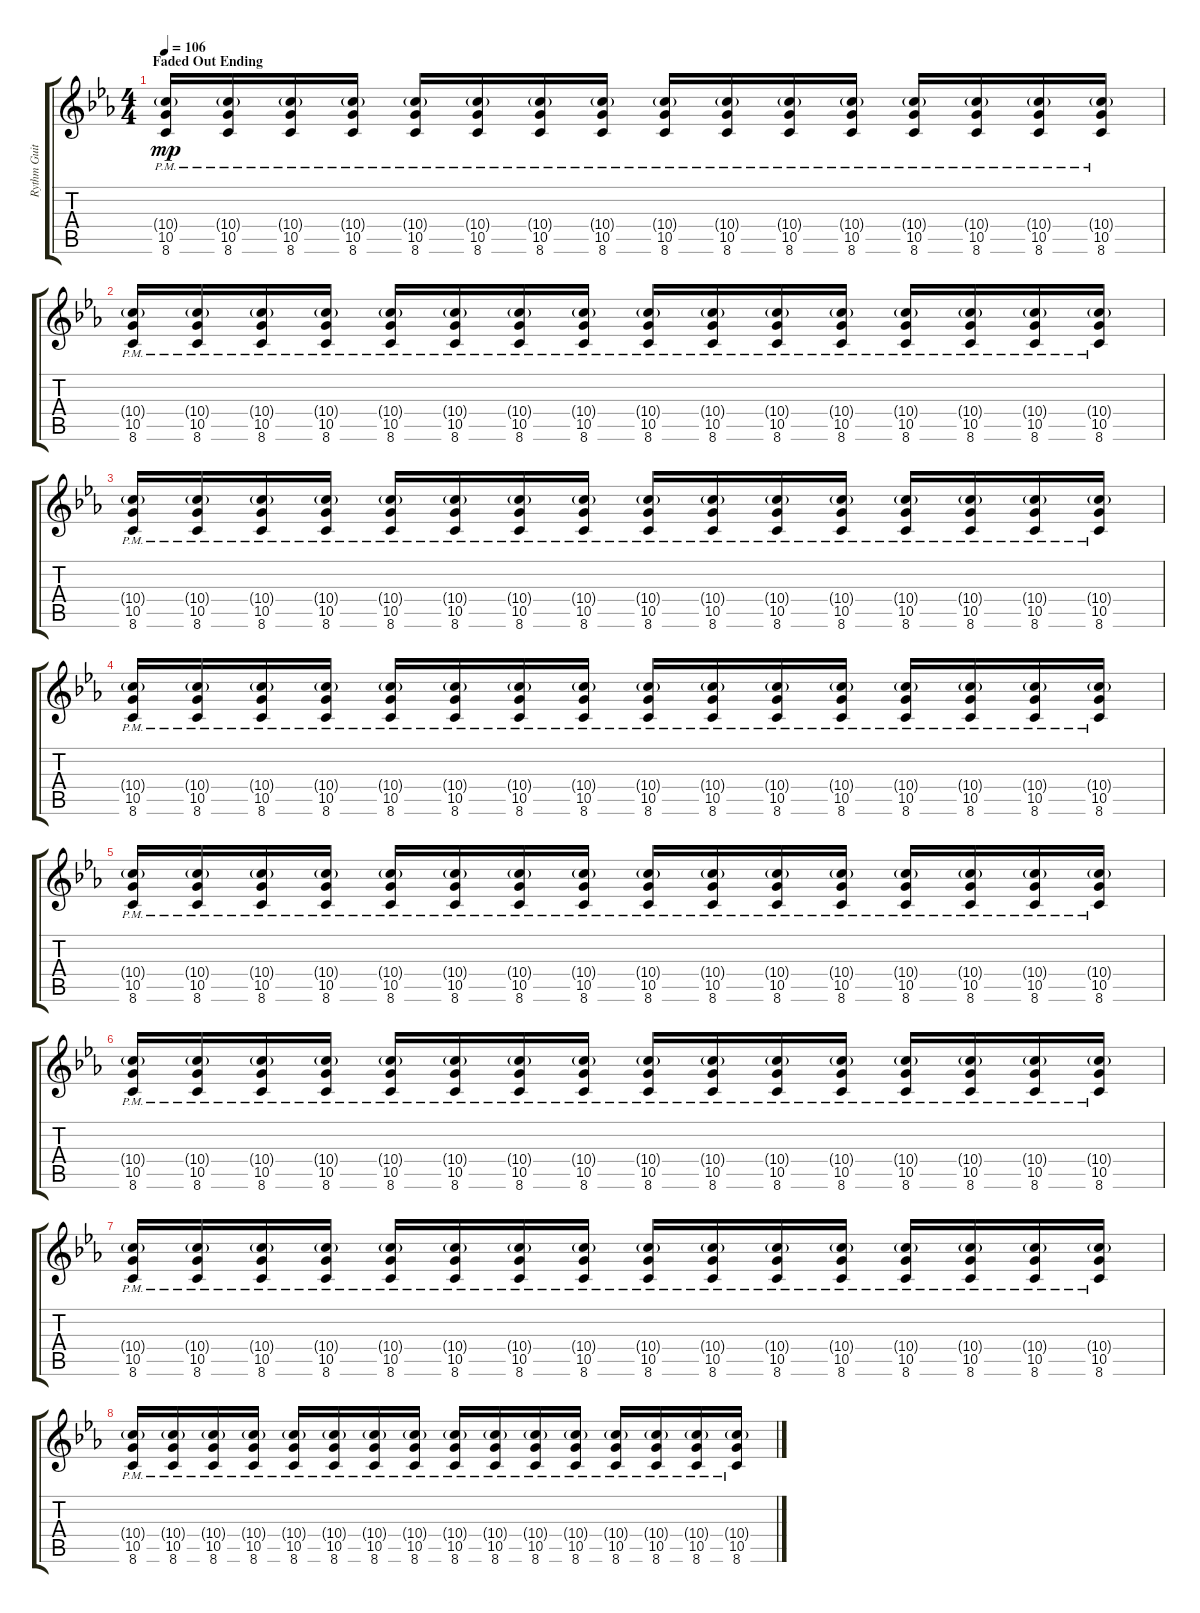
\track ("Rythm Guitar" "Rythm Guit") {instrument electricguitarclean}
\staff {score tabs}
\tuning (E4 B3 G3 D3 A2 E2) {hide}
\ts (4 4)
\section ("" "Faded Out Ending")
\tempo 106
\clef g2
\ks cminor
(10.4{g pm} 10.5{pm} 8.6{pm}).16{dy mp volume 9} (10.4{g pm} 10.5{pm} 8.6{pm}).16 (10.4{g pm} 10.5{pm} 8.6{pm}).16 (10.4{g pm} 10.5{pm} 8.6{pm}).16 (10.4{g pm} 10.5{pm} 8.6{pm}).16 (10.4{g pm} 10.5{pm} 8.6{pm}).16 (10.4{g pm} 10.5{pm} 8.6{pm}).16 (10.4{g pm} 10.5{pm} 8.6{pm}).16 (10.4{g pm} 10.5{pm} 8.6{pm}).16 (10.4{g pm} 10.5{pm} 8.6{pm}).16 (10.4{g pm} 10.5{pm} 8.6{pm}).16 (10.4{g pm} 10.5{pm} 8.6{pm}).16 (10.4{g pm} 10.5{pm} 8.6{pm}).16 (10.4{g pm} 10.5{pm} 8.6{pm}).16 (10.4{g pm} 10.5{pm} 8.6{pm}).16 (10.4{g pm} 10.5{pm} 8.6{pm}).16 |
(10.4{g pm} 10.5{pm} 8.6{pm}).16 (10.4{g pm} 10.5{pm} 8.6{pm}).16 (10.4{g pm} 10.5{pm} 8.6{pm}).16 (10.4{g pm} 10.5{pm} 8.6{pm}).16 (10.4{g pm} 10.5{pm} 8.6{pm}).16 (10.4{g pm} 10.5{pm} 8.6{pm}).16 (10.4{g pm} 10.5{pm} 8.6{pm}).16 (10.4{g pm} 10.5{pm} 8.6{pm}).16 (10.4{g pm} 10.5{pm} 8.6{pm}).16 (10.4{g pm} 10.5{pm} 8.6{pm}).16 (10.4{g pm} 10.5{pm} 8.6{pm}).16 (10.4{g pm} 10.5{pm} 8.6{pm}).16 (10.4{g pm} 10.5{pm} 8.6{pm}).16 (10.4{g pm} 10.5{pm} 8.6{pm}).16 (10.4{g pm} 10.5{pm} 8.6{pm}).16 (10.4{g pm} 10.5{pm} 8.6{pm}).16 |
(10.4{g pm} 10.5{pm} 8.6{pm}).16{volume 6} (10.4{g pm} 10.5{pm} 8.6{pm}).16 (10.4{g pm} 10.5{pm} 8.6{pm}).16 (10.4{g pm} 10.5{pm} 8.6{pm}).16 (10.4{g pm} 10.5{pm} 8.6{pm}).16 (10.4{g pm} 10.5{pm} 8.6{pm}).16 (10.4{g pm} 10.5{pm} 8.6{pm}).16 (10.4{g pm} 10.5{pm} 8.6{pm}).16 (10.4{g pm} 10.5{pm} 8.6{pm}).16 (10.4{g pm} 10.5{pm} 8.6{pm}).16 (10.4{g pm} 10.5{pm} 8.6{pm}).16 (10.4{g pm} 10.5{pm} 8.6{pm}).16 (10.4{g pm} 10.5{pm} 8.6{pm}).16 (10.4{g pm} 10.5{pm} 8.6{pm}).16 (10.4{g pm} 10.5{pm} 8.6{pm}).16 (10.4{g pm} 10.5{pm} 8.6{pm}).16 |
(10.4{g pm} 10.5{pm} 8.6{pm}).16 (10.4{g pm} 10.5{pm} 8.6{pm}).16 (10.4{g pm} 10.5{pm} 8.6{pm}).16 (10.4{g pm} 10.5{pm} 8.6{pm}).16 (10.4{g pm} 10.5{pm} 8.6{pm}).16 (10.4{g pm} 10.5{pm} 8.6{pm}).16 (10.4{g pm} 10.5{pm} 8.6{pm}).16 (10.4{g pm} 10.5{pm} 8.6{pm}).16 (10.4{g pm} 10.5{pm} 8.6{pm}).16 (10.4{g pm} 10.5{pm} 8.6{pm}).16 (10.4{g pm} 10.5{pm} 8.6{pm}).16 (10.4{g pm} 10.5{pm} 8.6{pm}).16 (10.4{g pm} 10.5{pm} 8.6{pm}).16 (10.4{g pm} 10.5{pm} 8.6{pm}).16 (10.4{g pm} 10.5{pm} 8.6{pm}).16 (10.4{g pm} 10.5{pm} 8.6{pm}).16 |
(10.4{g pm} 10.5{pm} 8.6{pm}).16{volume 3} (10.4{g pm} 10.5{pm} 8.6{pm}).16 (10.4{g pm} 10.5{pm} 8.6{pm}).16 (10.4{g pm} 10.5{pm} 8.6{pm}).16 (10.4{g pm} 10.5{pm} 8.6{pm}).16 (10.4{g pm} 10.5{pm} 8.6{pm}).16 (10.4{g pm} 10.5{pm} 8.6{pm}).16 (10.4{g pm} 10.5{pm} 8.6{pm}).16 (10.4{g pm} 10.5{pm} 8.6{pm}).16 (10.4{g pm} 10.5{pm} 8.6{pm}).16 (10.4{g pm} 10.5{pm} 8.6{pm}).16 (10.4{g pm} 10.5{pm} 8.6{pm}).16 (10.4{g pm} 10.5{pm} 8.6{pm}).16 (10.4{g pm} 10.5{pm} 8.6{pm}).16 (10.4{g pm} 10.5{pm} 8.6{pm}).16 (10.4{g pm} 10.5{pm} 8.6{pm}).16 |
(10.4{g pm} 10.5{pm} 8.6{pm}).16 (10.4{g pm} 10.5{pm} 8.6{pm}).16 (10.4{g pm} 10.5{pm} 8.6{pm}).16 (10.4{g pm} 10.5{pm} 8.6{pm}).16 (10.4{g pm} 10.5{pm} 8.6{pm}).16 (10.4{g pm} 10.5{pm} 8.6{pm}).16 (10.4{g pm} 10.5{pm} 8.6{pm}).16 (10.4{g pm} 10.5{pm} 8.6{pm}).16 (10.4{g pm} 10.5{pm} 8.6{pm}).16 (10.4{g pm} 10.5{pm} 8.6{pm}).16 (10.4{g pm} 10.5{pm} 8.6{pm}).16 (10.4{g pm} 10.5{pm} 8.6{pm}).16 (10.4{g pm} 10.5{pm} 8.6{pm}).16 (10.4{g pm} 10.5{pm} 8.6{pm}).16 (10.4{g pm} 10.5{pm} 8.6{pm}).16 (10.4{g pm} 10.5{pm} 8.6{pm}).16 |
(10.4{g pm} 10.5{pm} 8.6{pm}).16{volume 0} (10.4{g pm} 10.5{pm} 8.6{pm}).16 (10.4{g pm} 10.5{pm} 8.6{pm}).16 (10.4{g pm} 10.5{pm} 8.6{pm}).16 (10.4{g pm} 10.5{pm} 8.6{pm}).16 (10.4{g pm} 10.5{pm} 8.6{pm}).16 (10.4{g pm} 10.5{pm} 8.6{pm}).16 (10.4{g pm} 10.5{pm} 8.6{pm}).16 (10.4{g pm} 10.5{pm} 8.6{pm}).16 (10.4{g pm} 10.5{pm} 8.6{pm}).16 (10.4{g pm} 10.5{pm} 8.6{pm}).16 (10.4{g pm} 10.5{pm} 8.6{pm}).16 (10.4{g pm} 10.5{pm} 8.6{pm}).16 (10.4{g pm} 10.5{pm} 8.6{pm}).16 (10.4{g pm} 10.5{pm} 8.6{pm}).16 (10.4{g pm} 10.5{pm} 8.6{pm}).16 |
(10.4{g pm} 10.5{pm} 8.6{pm}).16 (10.4{g pm} 10.5{pm} 8.6{pm}).16 (10.4{g pm} 10.5{pm} 8.6{pm}).16 (10.4{g pm} 10.5{pm} 8.6{pm}).16 (10.4{g pm} 10.5{pm} 8.6{pm}).16 (10.4{g pm} 10.5{pm} 8.6{pm}).16 (10.4{g pm} 10.5{pm} 8.6{pm}).16 (10.4{g pm} 10.5{pm} 8.6{pm}).16 (10.4{g pm} 10.5{pm} 8.6{pm}).16 (10.4{g pm} 10.5{pm} 8.6{pm}).16 (10.4{g pm} 10.5{pm} 8.6{pm}).16 (10.4{g pm} 10.5{pm} 8.6{pm}).16 (10.4{g pm} 10.5{pm} 8.6{pm}).16 (10.4{g pm} 10.5{pm} 8.6{pm}).16 (10.4{g pm} 10.5{pm} 8.6{pm}).16 (10.4{g pm} 10.5{pm} 8.6{pm}).16
